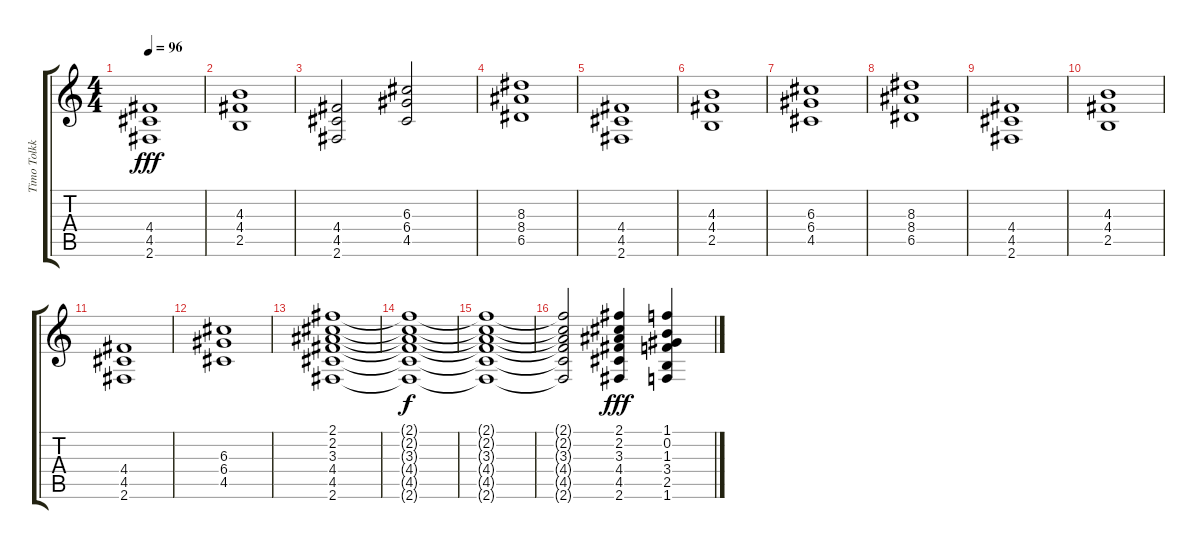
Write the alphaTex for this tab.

\track ("Timo Tolkki" "Timo Tolkk") {instrument overdrivenguitar}
\staff {score tabs}
\tuning (E4 B3 G3 D3 A2 E2) {hide}
\ts (4 4)
\tempo 96
\clef g2
\ks c
(4.4 4.5 2.6).1{dy fff} |
(4.3 4.4 2.5).1 |
(4.4 4.5 2.6).2 (6.3 6.4 4.5).2 |
(8.3 8.4 6.5).1 |
(4.4 4.5 2.6).1 |
(4.3 4.4 2.5).1 |
(6.3 6.4 4.5).1 |
(8.3 8.4 6.5).1 |
(4.4 4.5 2.6).1 |
(4.3 4.4 2.5).1 |
(4.4 4.5 2.6).1 |
(6.3 6.4 4.5).1 |
(2.1 2.2 3.3 4.4 4.5 2.6).1 |
(2.1{t} 2.2{t} 3.3{t} 4.4{t} 4.5{t} 2.6{t}).1{dy f} |
(2.1{t} 2.2{t} 3.3{t} 4.4{t} 4.5{t} 2.6{t}).1 |
(2.1{t} 2.2{t} 3.3{t} 4.4{t} 4.5{t} 2.6{t}).2 (2.1 2.2 3.3 4.4 4.5 2.6).4{dy fff} (1.1 0.2 1.3 3.4 2.5 1.6).4
